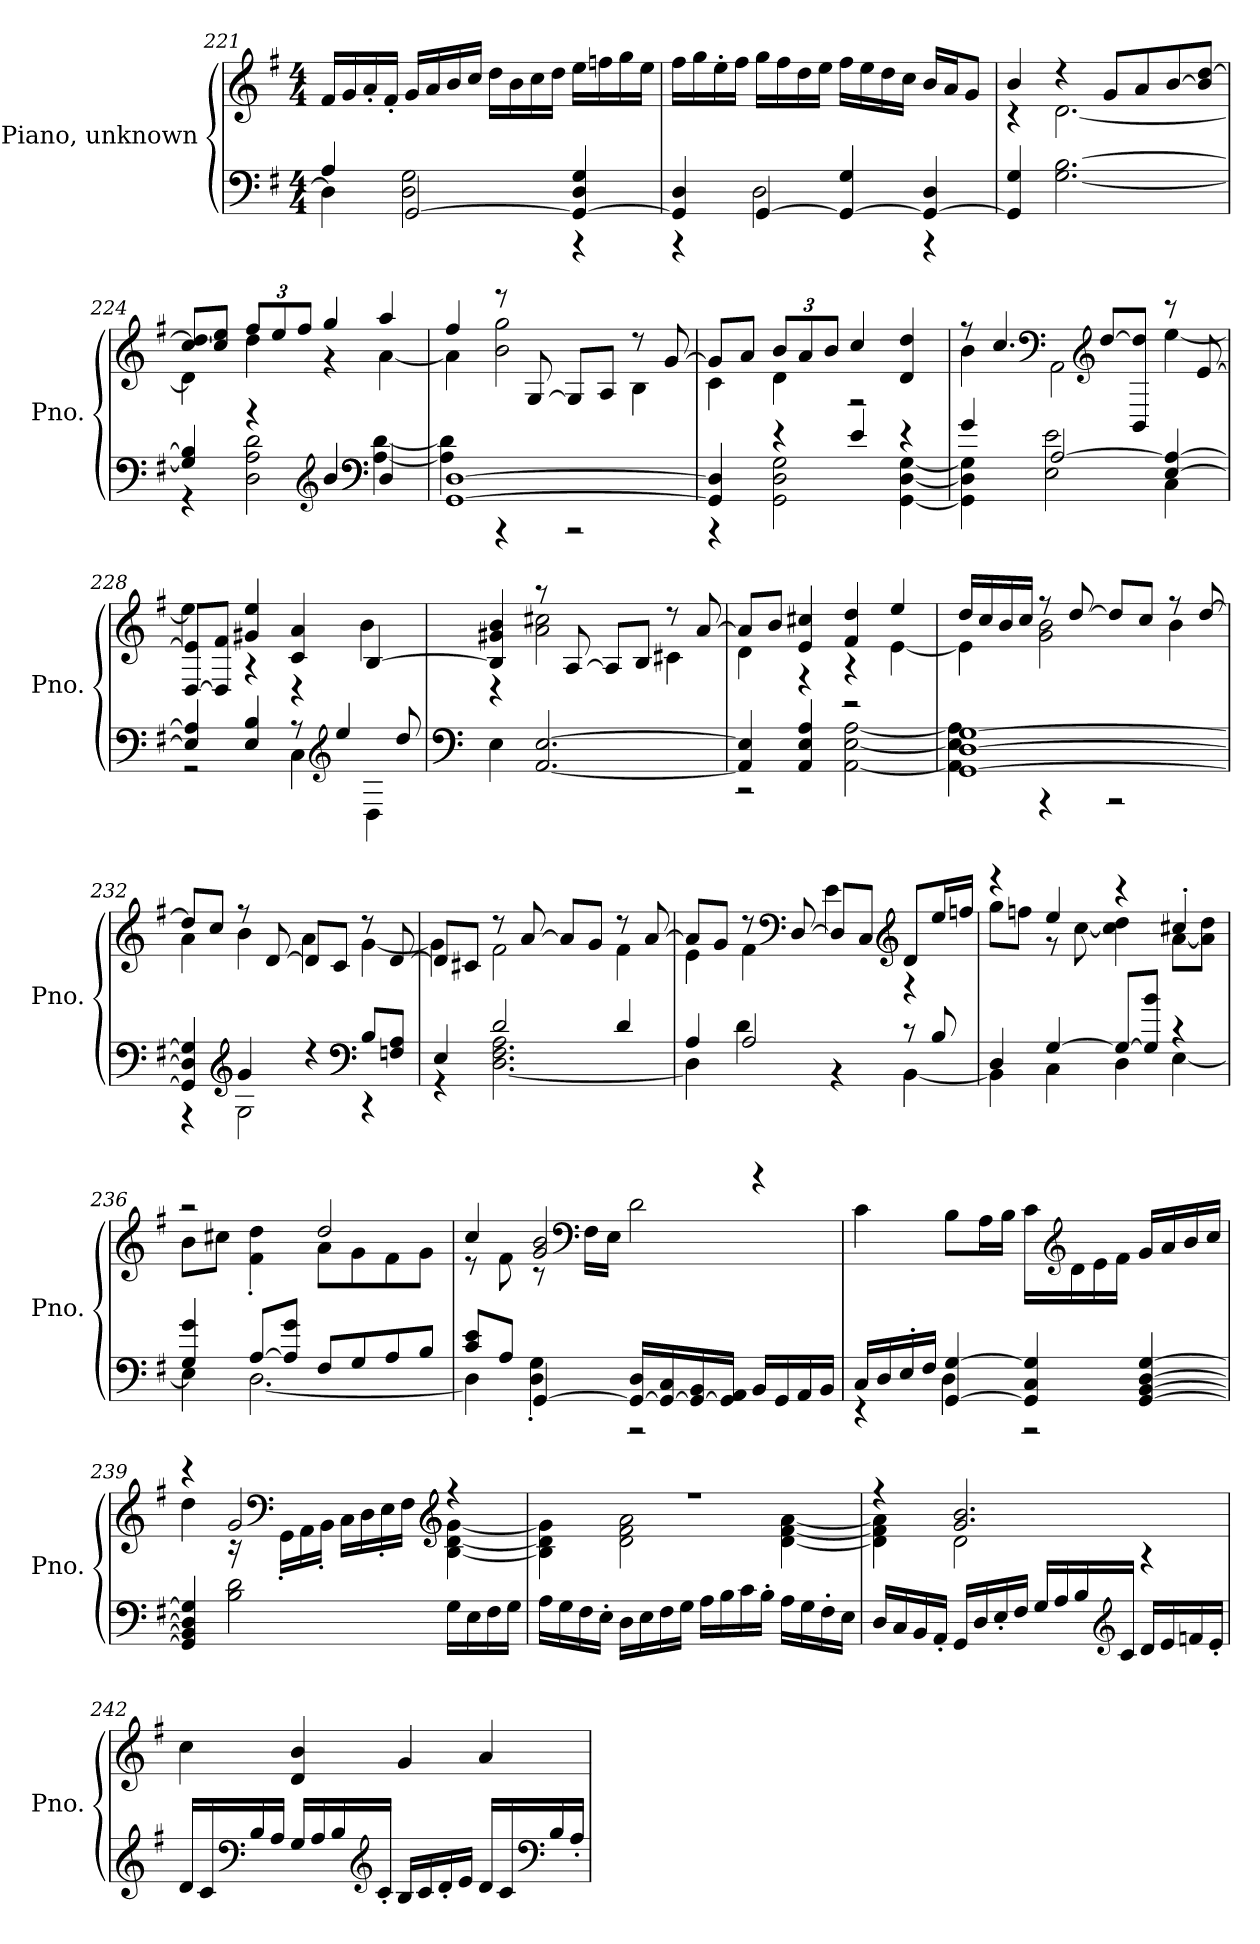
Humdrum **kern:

**kern	**kern
*part1	*part1
*staff2	*staff1
*I"Piano, unknown	*
*I'Pno.	*
!!LO:LB:g=z
*clefF4	*clefG2
*k[f#]	*k[f#]
*M4/4	*M4/4
=221	=221
*^	*
4A/	4D\]	16f#/LL
.	.	16g/
.	.	16a'/
.	.	16f#'/JJ
[2GG/	2D\ 2G\	16g/LL
.	.	16a/
.	.	16b/
.	.	16cc/JJ
.	.	16dd\LL
.	.	16b\
.	.	16cc\
.	.	16dd\JJ
4GG/_ 4D/ 4G/	4r	16ee\LL
.	.	16ffn\
.	.	16gg\
.	.	16ee\JJ
=222	=222	=222
4GG/] 4D/	4r	16ff#\LL
.	.	16gg\
.	.	16ee'\
.	.	16ff#\JJ
[4GG/	2D\	16gg\LL
.	.	16ff#\
.	.	16dd\
.	.	16ee\JJ
4GG/_ 4G/	.	16ff#\LL
.	.	16ee\
.	.	16dd\
.	.	16cc\JJ
4GG/_ 4D/	4r	16b/LL
.	.	16a/J
.	.	8g/J
*v	*v	*
=223	=223
*	*^
4GG/] 4G/	4b/	4r
[2.G\ [2.B\	4r	[2.d\
.	8g/L	.
.	8a/	.
.	[8b/	.
.	8b/] [8dd/J	.
!!LO:LB:g=z	!!
=224	=224	=224
*^	*	*
4G/] 4B/]	4r	[8cc/ 8dd/]L	4d\]
.	.	8cc/] 8ee/J	.
*	*	*Xbrackettup	*
4r	2D\ 2A\ 2d\	12ff#/L	4dd\
.	.	12ee/	.
.	.	12ff#/J	.
*clefG2	*	*	*
4b/	.	4gg/	4r
*clefF4	*	*	*
4D/	[4A\ [4d\	4aa/	[4a\
=225	=225	=225	=225
[1GG [1D	4A\] 4d\]	4ff#/	4a\]
.	4r	8r	2b\ 2gg\
.	.	[8G/	.
.	2r	8G/L]	.
.	.	8A/J	.
.	.	8r	4B\
.	.	[8g/	.
=226	=226	=226	=226
4GG/] 4D/]	4r	8g/L]	4c\
.	.	8a/J	.
4r	2GG\ 2D\ 2G\	12b/L	4d\
.	.	12a/	.
.	.	12b/J	.
4e/	.	4cc/	2r
4r	[4GG\ [4D\ [4G\	4d/ 4dd/	.
=227	=227	=227	=227
4g/	4GG\] 4D\] 4G\]	8r	4b\
.	.	4.cc/	.
*	*	*clefF4	*
[2A/	2E\ 2e\	.	2AA\
*	*	*clefG2	*
.	.	[8dd/L	.
.	.	8BB/ 8dd/]J	.
[4E/ 4A/_	4C\	8r	[4ee\
.	.	[8e/	.
!!LO:LB:g=z	!!
=228	=228	=228	=228
4E/] 4A/]	2r	[8D/ 8e/]L	4ee\]
.	.	8D/] 8f#/J	.
4E/ 4B/	.	4g#X/ 4ee/	4r
8r	4C\	4c/ 4a/	4r
*clefG2	*	*	*
4ee/	.	.	.
.	4D\	[4B/	4b\
8dd/	.	.	.
*v	*v	*	*
=229	=229	=229
*clefF4	*	*
4E\	4B/] 4g#X/ 4b/	4r
[2.AA/ [2.E/	8r	2a\ 2cc#X\
.	[8A/	.
.	8A/L]	.
.	8B/J	.
.	8r	4c#X\
.	[8a/	.
=230	=230	=230
*^	*	*
4AA/] 4E/]	2r	8a/L]	4d\
.	.	8b/J	.
4AA/ 4E/ 4A/	.	4e/ 4cc#X/	4r
2r	[2AA\ [2E\ [2A\	4f#/ 4dd/	4r
.	.	4ee/	[4e\
=231	=231	=231	=231
[1GG [1D [1G	4AA\] 4E\] 4A\]	16dd/LL	4e\]
.	.	16cc/	.
.	.	16b/	.
.	.	16cc/JJ	.
.	4r	8r	2g\ 2b\
.	.	[8dd/	.
.	2r	8dd/L]	.
.	.	8cc/J	.
.	.	8r	4b\
.	.	[8dd/	.
!!LO:LB:g=z	!!
=232	=232	=232	=232
4GG/] 4D/] 4G/]	4r	8dd/L]	4a\
.	.	8cc/J	.
*clefG2	*	*	*
4g/	2G\	8r	4b\
.	.	[8d/	.
4r	.	8d/L]	4a\
.	.	8c/J	.
*clefF4	*	*	*
8B/L	4r	8r	[4g\
8Fn/ 8A/J	.	[8d/	.
=233	=233	=233	=233
4E/	4r	8d/L]	4g\]
.	.	8c#X/J	.
2d/	[2.D\ 2.F#\ 2.A\	8r	2f#\
.	.	[8a/	.
.	.	8a/L]	.
.	.	8g/J	.
4d/	.	8r	4f#\
.	.	[8a/	.
=234	=234	=234	=234
4A/	4D\]	8a/L]	4e\
.	.	8g/J	.
2A/	4d\	8r	4f#\
*	*	*clefF4	*
.	.	[8D/	.
.	4r	8D/L]	4e\
.	.	8C/J	.
*	*	*clefG2	*
8r	[4BB\	8d/L	4r
8B/	.	16ee/L	.
.	.	16ffn/JJ	.
!!LO:PB:g=z	!!
=235	=235	=235	=235
4D/	4BB\]	4r	8gg\L
.	.	.	8ffn\J
[4G/	4C\	4ee/	8r
.	.	.	[8cc\
8G/L_	4D\	4r	4cc\] 4dd\
8G/] 8b/J	.	.	.
4r	[4E\	4cc#X'/	[8a\L
.	.	.	8a\] 8dd\J
=236	=236	=236	=236
4G/ 4g/	4E\]	2r	8b\L
.	.	.	8cc#X\J
[8A/L	[2.D\	.	4f#\' 4dd\'
8A/] 8g/J	.	.	.
8F#/L	.	2dd/	8a\L
8G/	.	.	8g\
8A/	.	.	8f#\
8B/J	.	.	8g\J
=237	=237	=237	=237
8c/ 8e/L	4D\]	4cc/	8r
8A/J	.	.	8f#\
[4GG/	4D\' 4G\'	2g/ 2b/	8r
*	*	*clefF4	*
.	.	.	16F#\LL
.	.	.	16E\JJ
16GG/_ 16D/LL	2r	.	2d\
16GG/_ 16C/	.	.	.
16GG/_ 16BB/	.	.	.
16GG/] 16AA/JJ	.	.	.
16BB/LL	.	4r	.
16GG/	.	.	.
16AA/	.	.	.
16BB/JJ	.	.	.
*	*	*v	*v
!!LO:LB:g=z
=238	=238	=238
16C/LL	4r	4c\
16D/	.	.
16E'/	.	.
16F#/JJ	.	.
[4GG/ [4G/	4D\	8B\L
.	.	16A\L
.	.	16B\JJ
4GG/] 4C/ 4G/]	2r	16c\LL
*	*	*clefG2
.	.	16d\
.	.	16e\
.	.	16f#\JJ
[4GG/ [4BB/ [4D/ [4G/	.	16g/LL
.	.	16a/
.	.	16b/
.	.	16cc/JJ
*v	*v	*
=239	=239
*	*^
4GG/] 4BB/] 4D/] 4G/]	4r	4dd\
2B\ 2d\	2g/	16r
*	*clefF4	*
.	.	16GG'\LL
.	.	16AA\
.	.	16BB'\JJ
.	.	16C\LL
.	.	16D\
.	.	16E'\
.	.	16F#\JJ
*	*clefG2	*
16G\LL	4r	[4B\ [4d\ [4g\
16E\	.	.
16F#\	.	.
16G\JJ	.	.
!!LO:LB:g=z	!!
=240	=240	=240
16A\LL	1r	4B\] 4d\] 4g\]
16G\	.	.
16F#\	.	.
16E'\JJ	.	.
16D\LL	.	2d\ 2f#\ 2a\
16E\	.	.
16F#\	.	.
16G\JJ	.	.
16A\LL	.	.
16B\	.	.
16c\	.	.
16B'\JJ	.	.
16A\LL	.	[4d\ [4f#\ [4a\
16G\	.	.
16F#'\	.	.
16E\JJ	.	.
=241	=241	=241
16D/LL	4r	4d\] 4f#\] 4a\]
16C/	.	.
16BB/	.	.
16AA'/JJ	.	.
16GG/LL	2.g/ 2.b/	2d\
16D/	.	.
16E'/	.	.
16F#/JJ	.	.
16G/LL	.	.
16A/	.	.
16B/	.	.
*clefG2	*	*
16c/JJ	.	.
16d/LL	.	4r
16e/	.	.
16fn/	.	.
16e'/JJ	.	.
*	*v	*v
!!LO:LB:g=z
=242	=242
16d/LL	4cc\
16c/	.
*clefF4	*
16B/	.
16A/JJ	.
16G/LL	4d/ 4b/
16A/	.
16B/	.
*clefG2	*
16c'/JJ	.
16B/LL	4g/
16c/	.
16d'/	.
16e/JJ	.
16d/LL	4a/
16c/	.
*clefF4	*
16B/	.
16A'/JJ	.
=	=
*-	*-
